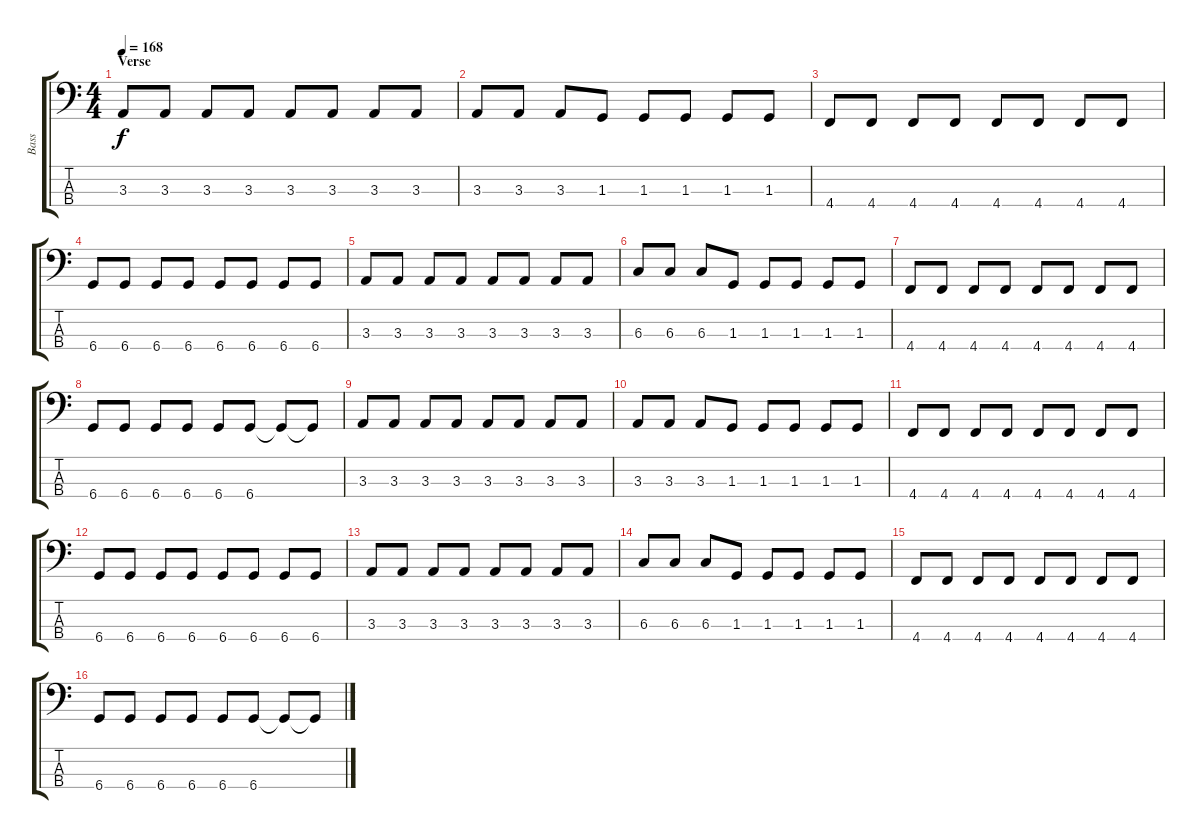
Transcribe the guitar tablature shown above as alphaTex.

\track ("Bass" "Bass") {instrument electricbassfinger}
\staff {score tabs}
\tuning (E2 B1 Gb1 Db1) {hide}
\ts (4 4)
\section ("" "Verse")
\tempo 168
\clef f4
\ks c
3.3.8{dy f} 3.3.8 3.3.8 3.3.8 3.3.8 3.3.8 3.3.8 3.3.8 |
3.3.8 3.3.8 3.3.8 1.3.8 1.3.8 1.3.8 1.3.8 1.3.8 |
4.4.8 4.4.8 4.4.8 4.4.8 4.4.8 4.4.8 4.4.8 4.4.8 |
6.4.8 6.4.8 6.4.8 6.4.8 6.4.8 6.4.8 6.4.8 6.4.8 |
3.3.8 3.3.8 3.3.8 3.3.8 3.3.8 3.3.8 3.3.8 3.3.8 |
6.3.8 6.3.8 6.3.8 1.3.8 1.3.8 1.3.8 1.3.8 1.3.8 |
4.4.8 4.4.8 4.4.8 4.4.8 4.4.8 4.4.8 4.4.8 4.4.8 |
6.4.8 6.4.8 6.4.8 6.4.8 6.4.8 6.4.8 6.4{t}.8 6.4{t}.8 |
3.3.8 3.3.8 3.3.8 3.3.8 3.3.8 3.3.8 3.3.8 3.3.8 |
3.3.8 3.3.8 3.3.8 1.3.8 1.3.8 1.3.8 1.3.8 1.3.8 |
4.4.8 4.4.8 4.4.8 4.4.8 4.4.8 4.4.8 4.4.8 4.4.8 |
6.4.8 6.4.8 6.4.8 6.4.8 6.4.8 6.4.8 6.4.8 6.4.8 |
3.3.8 3.3.8 3.3.8 3.3.8 3.3.8 3.3.8 3.3.8 3.3.8 |
6.3.8 6.3.8 6.3.8 1.3.8 1.3.8 1.3.8 1.3.8 1.3.8 |
4.4.8 4.4.8 4.4.8 4.4.8 4.4.8 4.4.8 4.4.8 4.4.8 |
6.4.8 6.4.8 6.4.8 6.4.8 6.4.8 6.4.8 6.4{t}.8 6.4{t}.8
